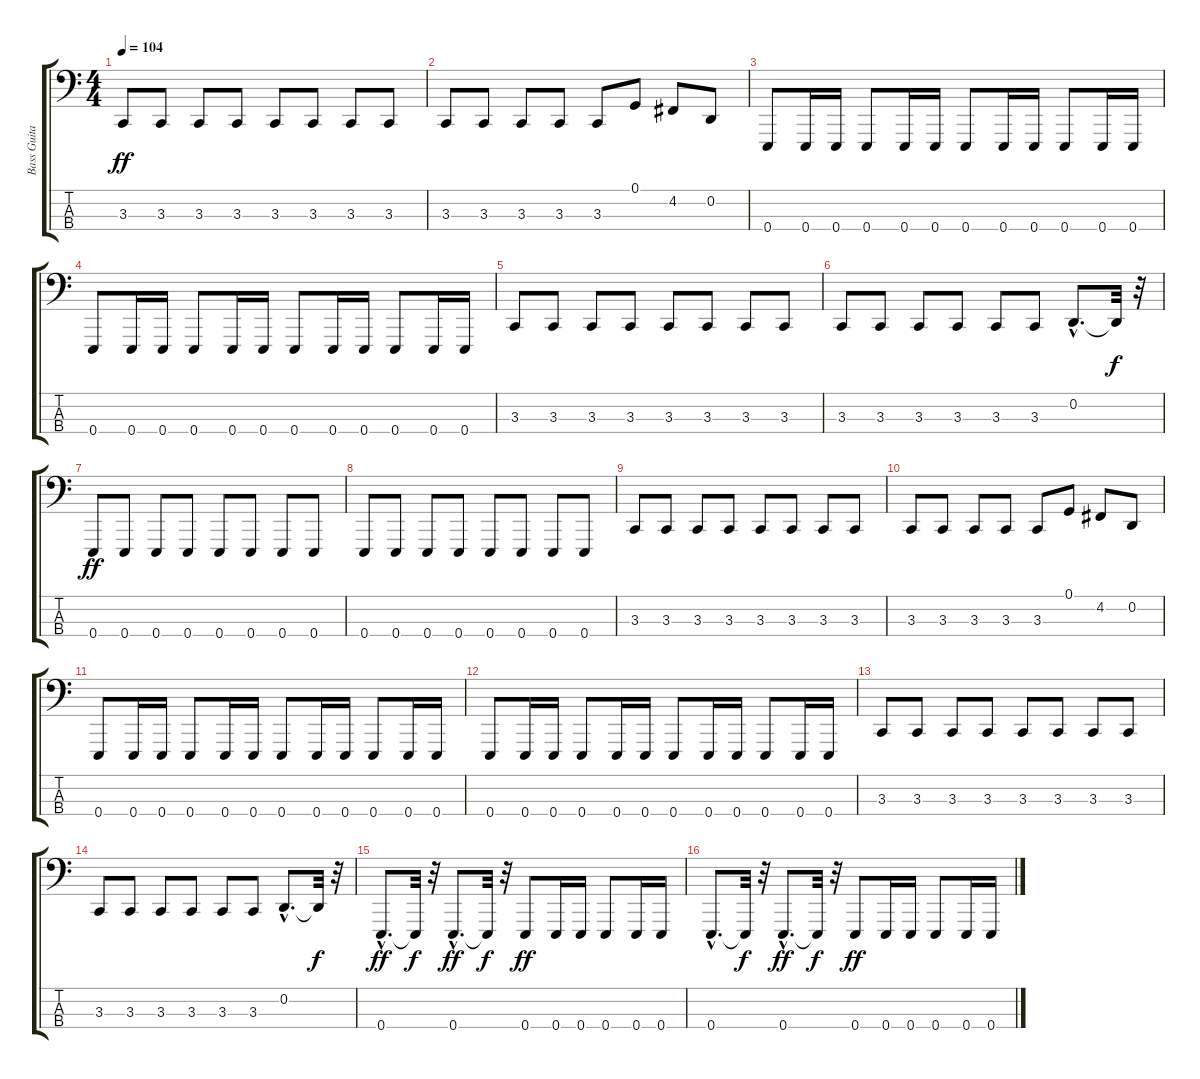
\track ("Bass Guitar" "Bass Guita") {instrument acousticgrandpiano}
\staff {score tabs}
\tuning (G2 D2 A1 E1) {hide}
\ts (4 4)
\tempo 104
\clef f4
\ks c
3.3.8{dy ff} 3.3.8 3.3.8 3.3.8 3.3.8 3.3.8 3.3.8 3.3.8 |
3.3.8 3.3.8 3.3.8 3.3.8 3.3.8 0.1.8 4.2.8 0.2.8 |
0.4.8 0.4.16 0.4.16 0.4.8 0.4.16 0.4.16 0.4.8 0.4.16 0.4.16 0.4.8 0.4.16 0.4.16 |
0.4.8 0.4.16 0.4.16 0.4.8 0.4.16 0.4.16 0.4.8 0.4.16 0.4.16 0.4.8 0.4.16 0.4.16 |
3.3.8 3.3.8 3.3.8 3.3.8 3.3.8 3.3.8 3.3.8 3.3.8 |
3.3.8 3.3.8 3.3.8 3.3.8 3.3.8 3.3.8 0.2{hac}.8{d} 0.2{t}.32{dy f} r.32 |
0.4.8{dy ff} 0.4.8 0.4.8 0.4.8 0.4.8 0.4.8 0.4.8 0.4.8 |
0.4.8 0.4.8 0.4.8 0.4.8 0.4.8 0.4.8 0.4.8 0.4.8 |
3.3.8 3.3.8 3.3.8 3.3.8 3.3.8 3.3.8 3.3.8 3.3.8 |
3.3.8 3.3.8 3.3.8 3.3.8 3.3.8 0.1.8 4.2.8 0.2.8 |
0.4.8 0.4.16 0.4.16 0.4.8 0.4.16 0.4.16 0.4.8 0.4.16 0.4.16 0.4.8 0.4.16 0.4.16 |
0.4.8 0.4.16 0.4.16 0.4.8 0.4.16 0.4.16 0.4.8 0.4.16 0.4.16 0.4.8 0.4.16 0.4.16 |
3.3.8 3.3.8 3.3.8 3.3.8 3.3.8 3.3.8 3.3.8 3.3.8 |
3.3.8 3.3.8 3.3.8 3.3.8 3.3.8 3.3.8 0.2{hac}.8{d} 0.2{t}.32{dy f} r.32 |
0.4{hac}.8{d dy ff} 0.4{t}.32{dy f} r.32 0.4{hac}.8{d dy ff} 0.4{t}.32{dy f} r.32 0.4.8{dy ff} 0.4.16 0.4.16 0.4.8 0.4.16 0.4.16 |
0.4{hac}.8{d} 0.4{t}.32{dy f} r.32 0.4{hac}.8{d dy ff} 0.4{t}.32{dy f} r.32 0.4.8{dy ff} 0.4.16 0.4.16 0.4.8 0.4.16 0.4.16
